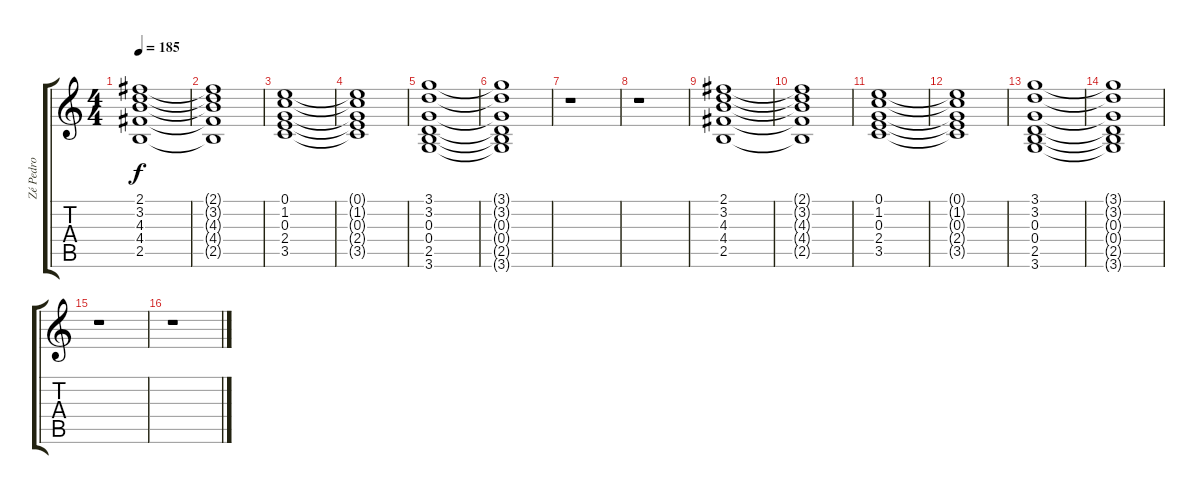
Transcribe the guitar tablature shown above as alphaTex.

\track ("Zé Pedro" "Zé Pedro") {instrument electricguitarclean}
\staff {score tabs}
\tuning (E4 B3 G3 D3 A2 E2) {hide}
\ts (4 4)
\tempo 185
\clef g2
\ks c
(2.1 3.2 4.3 4.4 2.5).1{dy f} |
(2.1{t} 3.2{t} 4.3{t} 4.4{t} 2.5{t}).1 |
(0.1 1.2 0.3 2.4 3.5).1 |
(0.1{t} 1.2{t} 0.3{t} 2.4{t} 3.5{t}).1 |
(3.1 3.2 0.3 0.4 2.5 3.6).1 |
(3.1{t} 3.2{t} 0.3{t} 0.4{t} 2.5{t} 3.6{t}).1 |
r.1 |
r.1 |
(2.1 3.2 4.3 4.4 2.5).1 |
(2.1{t} 3.2{t} 4.3{t} 4.4{t} 2.5{t}).1 |
(0.1 1.2 0.3 2.4 3.5).1 |
(0.1{t} 1.2{t} 0.3{t} 2.4{t} 3.5{t}).1 |
(3.1 3.2 0.3 0.4 2.5 3.6).1 |
(3.1{t} 3.2{t} 0.3{t} 0.4{t} 2.5{t} 3.6{t}).1 |
r.1 |
r.1
